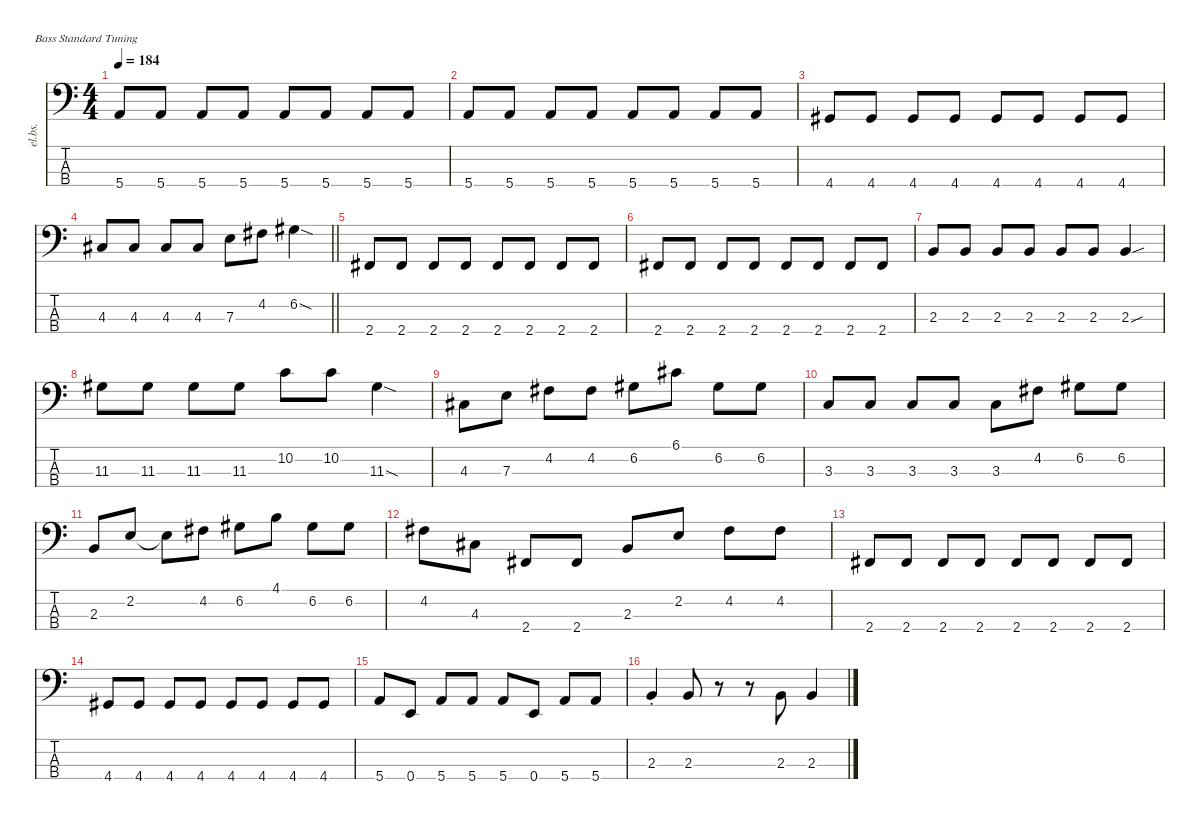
\defaultSystemsLayout 4
\hideDynamics
\bracketExtendMode nobrackets
\track ("Electric Bass" "el.bs.") {instrument electricbassfinger}
\staff {score tabs}
\tuning (G2 D2 A1 E1)
\ts (4 4)
\tempo 184
\clef f4
\ks c
5.4.8{dy mf beam Up} 5.4.8{beam Up} 5.4.8{beam Up} 5.4.8{beam Up} 5.4.8{beam Up} 5.4.8{beam Up} 5.4.8{beam Up} 5.4.8{beam Up} |
5.4.8{beam Up} 5.4.8{beam Up} 5.4.8{beam Up} 5.4.8{beam Up} 5.4.8{beam Up} 5.4.8{beam Up} 5.4.8{beam Up} 5.4.8{beam Up} |
4.4{acc #}.8{beam Up} 4.4{acc #}.8{beam Up} 4.4{acc #}.8{beam Up} 4.4{acc #}.8{beam Up} 4.4{acc #}.8{beam Up} 4.4{acc #}.8{beam Up} 4.4{acc #}.8{beam Up} 4.4{acc #}.8{beam Up} |
\barLineRight lightlight
4.3{acc #}.8{beam Up} 4.3{acc #}.8{beam Up} 4.3{acc #}.8{beam Up} 4.3{acc #}.8{beam Up} 7.3.8{beam Down} 4.2{acc #}.8{beam Down} 6.2{sod acc #}.4{beam Down} |
2.4{acc #}.8{beam Up} 2.4{acc #}.8{beam Up} 2.4{acc #}.8{beam Up} 2.4{acc #}.8{beam Up} 2.4{acc #}.8{beam Up} 2.4{acc #}.8{beam Up} 2.4{acc #}.8{beam Up} 2.4{acc #}.8{beam Up} |
2.4{acc #}.8{beam Up} 2.4{acc #}.8{beam Up} 2.4{acc #}.8{beam Up} 2.4{acc #}.8{beam Up} 2.4{acc #}.8{beam Up} 2.4{acc #}.8{beam Up} 2.4{acc #}.8{beam Up} 2.4{acc #}.8{beam Up} |
2.3.8{beam Up} 2.3.8{beam Up} 2.3.8{beam Up} 2.3.8{beam Up} 2.3.8{beam Up} 2.3.8{beam Up} 2.3{sou}.4{beam Up} |
11.3{acc #}.8{beam Down} 11.3{acc #}.8{beam Down} 11.3{acc #}.8{beam Down} 11.3{acc #}.8{beam Down} 10.2.8{beam Down} 10.2.8{beam Down} 11.3{sod acc #}.4{beam Down} |
4.3{acc #}.8{beam Down} 7.3.8{beam Down} 4.2{acc #}.8{beam Down} 4.2{acc #}.8{beam Down} 6.2{acc #}.8{beam Down} 6.1{acc #}.8{beam Down} 6.2{acc #}.8{beam Down} 6.2{acc #}.8{beam Down} |
3.3.8{beam Up} 3.3.8{beam Up} 3.3.8{beam Up} 3.3.8{beam Up} 3.3.8{beam Down} 4.2{acc #}.8{beam Down} 6.2{acc #}.8{beam Down} 6.2{acc #}.8{beam Down} |
2.3.8{beam Up} 2.2.8{beam Up} 2.2{t}.8{beam Down} 4.2{acc #}.8{beam Down} 6.2{acc #}.8{beam Down} 4.1.8{beam Down} 6.2{acc #}.8{beam Down} 6.2{acc #}.8{beam Down} |
4.2{acc #}.8{beam Down} 4.3{acc #}.8{beam Down} 2.4{acc #}.8{beam Up} 2.4{acc #}.8{beam Up} 2.3.8{beam Up} 2.2.8{beam Up} 4.2{acc #}.8{beam Down} 4.2{acc #}.8{beam Down} |
2.4{acc #}.8{beam Up} 2.4{acc #}.8{beam Up} 2.4{acc #}.8{beam Up} 2.4{acc #}.8{beam Up} 2.4{acc #}.8{beam Up} 2.4{acc #}.8{beam Up} 2.4{acc #}.8{beam Up} 2.4{acc #}.8{beam Up} |
4.4{acc #}.8{beam Up} 4.4{acc #}.8{beam Up} 4.4{acc #}.8{beam Up} 4.4{acc #}.8{beam Up} 4.4{acc #}.8{beam Up} 4.4{acc #}.8{beam Up} 4.4{acc #}.8{beam Up} 4.4{acc #}.8{beam Up} |
5.4.8{beam Up} 0.4.8{beam Up} 5.4.8{beam Up} 5.4.8{beam Up} 5.4.8{beam Up} 0.4.8{beam Up} 5.4.8{beam Up} 5.4.8{beam Up} |
2.3{st}.4{beam Up} 2.3.8{beam Up} r.8{beam Down} r.8{beam Down} 2.3.8{beam Up} 2.3.4{beam Up}
